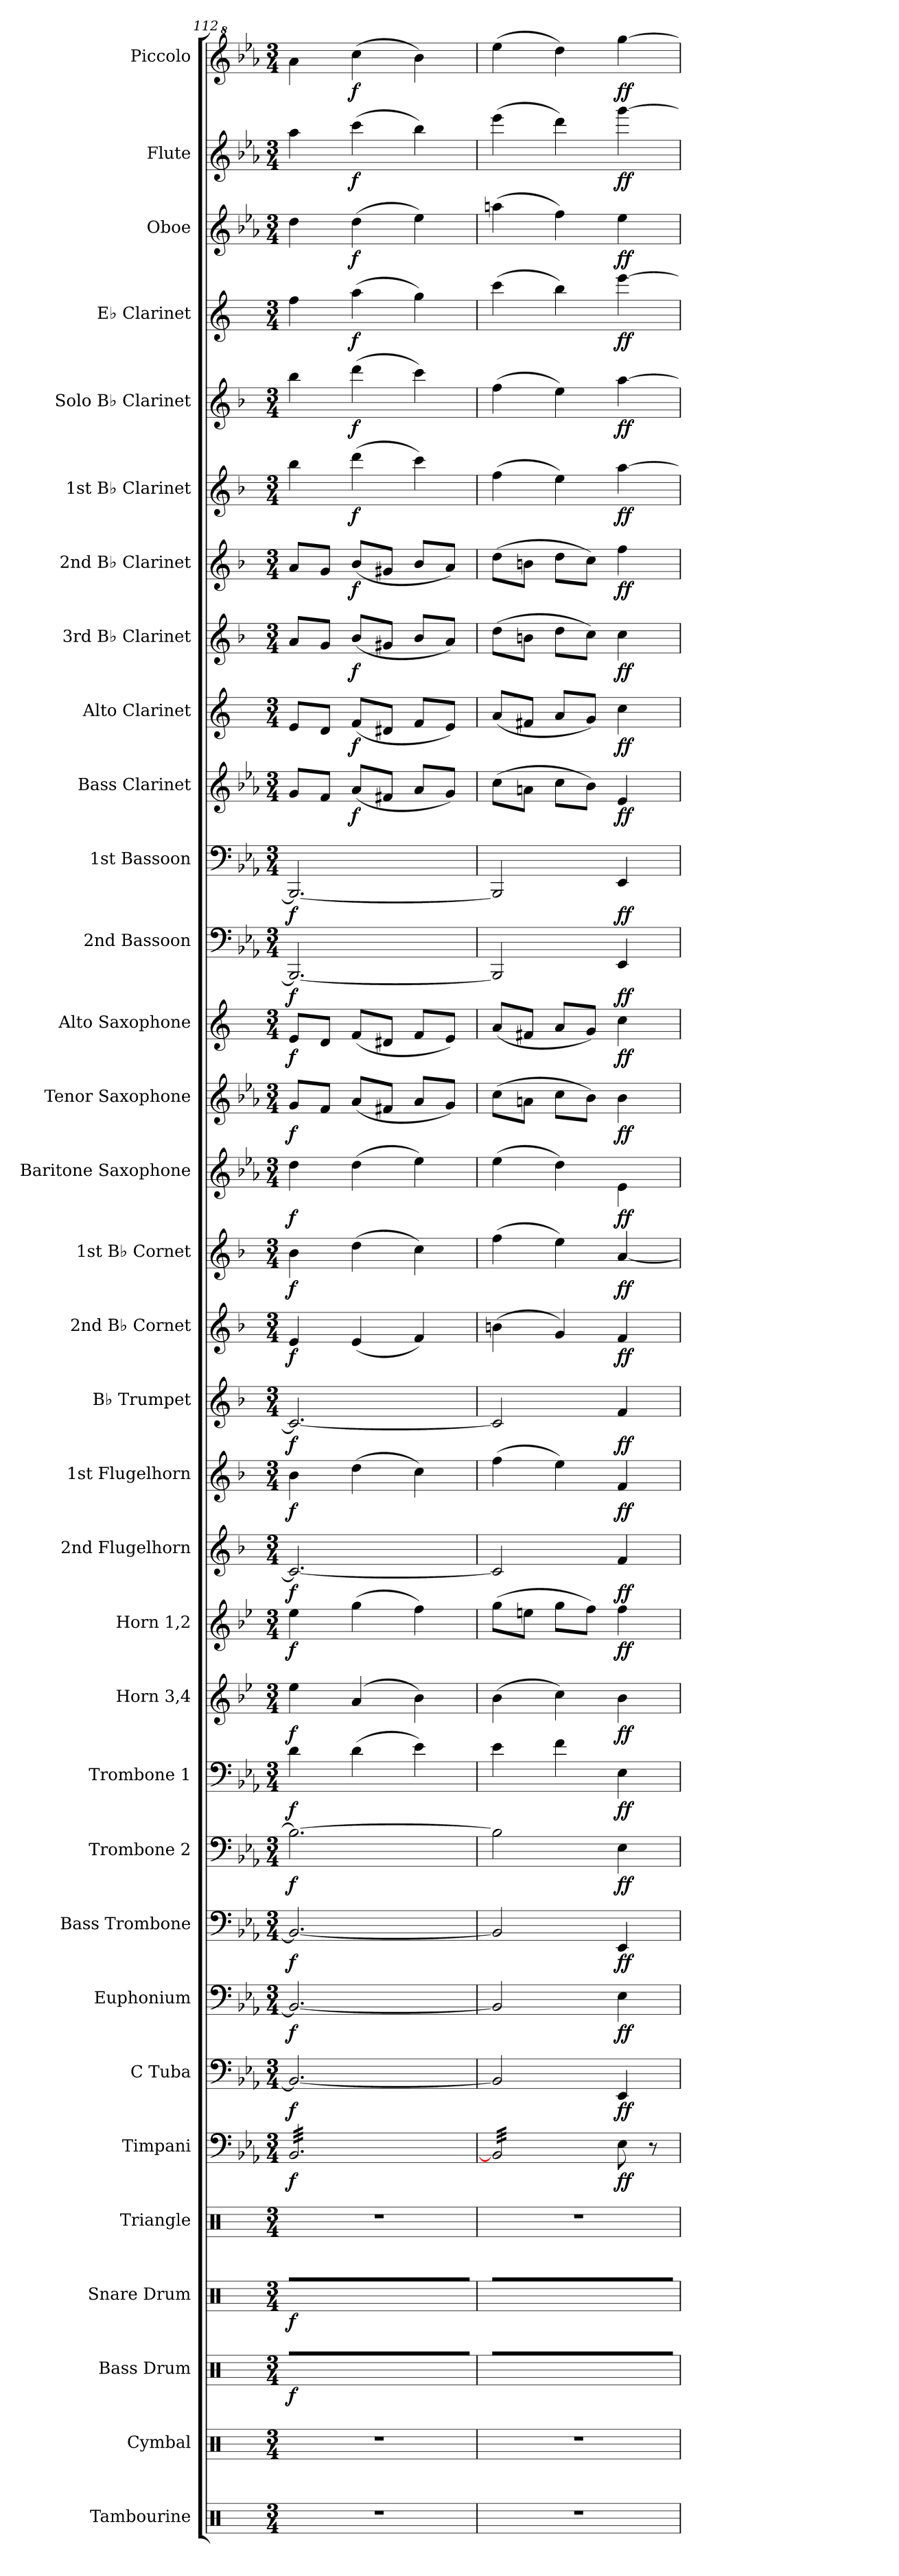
**kern	**kern	**kern	**dynam	**kern	**dynam	**kern	**kern	**dynam	**kern	**dynam	**kern	**dynam	**kern	**dynam	**kern	**dynam	**kern	**dynam	**kern	**dynam	**kern	**dynam	**kern	**dynam	**kern	**dynam	**kern	**dynam	**kern	**dynam	**kern	**dynam	**kern	**dynam	**kern	**dynam	**kern	**dynam	**kern	**dynam	**kern	**dynam	**kern	**dynam	**kern	**dynam	**kern	**dynam	**kern	**dynam	**kern	**dynam	**kern	**dynam	**kern	**dynam	**kern	**dynam	**kern	**dynam	**kern	**dynam
*part33	*part32	*part31	*part31	*part30	*part30	*part29	*part28	*part28	*part27	*part27	*part26	*part26	*part25	*part25	*part24	*part24	*part23	*part23	*part22	*part22	*part21	*part21	*part20	*part20	*part19	*part19	*part18	*part18	*part17	*part17	*part16	*part16	*part15	*part15	*part14	*part14	*part13	*part13	*part12	*part12	*part11	*part11	*part10	*part10	*part9	*part9	*part8	*part8	*part7	*part7	*part6	*part6	*part5	*part5	*part4	*part4	*part3	*part3	*part2	*part2	*part1	*part1
*staff33	*staff32	*staff31	*staff31	*staff30	*staff30	*staff29	*staff28	*staff28	*staff27	*staff27	*staff26	*staff26	*staff25	*staff25	*staff24	*staff24	*staff23	*staff23	*staff22	*staff22	*staff21	*staff21	*staff20	*staff20	*staff19	*staff19	*staff18	*staff18	*staff17	*staff17	*staff16	*staff16	*staff15	*staff15	*staff14	*staff14	*staff13	*staff13	*staff12	*staff12	*staff11	*staff11	*staff10	*staff10	*staff9	*staff9	*staff8	*staff8	*staff7	*staff7	*staff6	*staff6	*staff5	*staff5	*staff4	*staff4	*staff3	*staff3	*staff2	*staff2	*staff1	*staff1
*I"Tambourine	*I"Cymbal	*I"Bass Drum	*	*I"Snare Drum	*	*I"Triangle	*I"Timpani	*	*I"C Tuba	*	*I"Euphonium	*	*I"Bass Trombone	*	*I"Trombone 2	*	*I"Trombone 1	*	*I"Horn 3,4	*	*I"Horn 1,2	*	*I"2nd Flugelhorn	*	*I"1st Flugelhorn	*	*I"B♭ Trumpet	*	*I"2nd B♭ Cornet	*	*I"1st B♭ Cornet	*	*I"Baritone Saxophone	*	*I"Tenor Saxophone	*	*I"Alto Saxophone	*	*I"2nd Bassoon	*	*I"1st Bassoon	*	*I"Bass Clarinet	*	*I"Alto Clarinet	*	*I"3rd B♭ Clarinet	*	*I"2nd B♭ Clarinet	*	*I"1st B♭ Clarinet	*	*I"Solo B♭ Clarinet	*	*I"E♭ Clarinet	*	*I"Oboe	*	*I"Flute	*	*I"Piccolo	*
*I'Tamb.	*I'Cym.	*I'B. Dr.	*	*I'Sn. Dr.	*	*I'Trgl.	*I'Timp.	*	*I'C Tu.	*	*I'Eu.	*	*I'B. Trb.	*	*I'Trb. 2	*	*I'Trb. 1	*	*I'Hn. 3,4	*	*I'Hn. 1,2	*	*I'2nd Flghn.	*	*I'1st Flghn.	*	*I'B♭ Tpt.	*	*I'2nd B♭ Cnt.	*	*I'1st B♭ Cnt.	*	*I'Bar. Sax.	*	*I'T. Sax.	*	*I'A. Sax.	*	*I'2nd Bsn.	*	*I'1st Bsn.	*	*I'B. Cl.	*	*I'A. Cl.	*	*I'3rd B♭ Cl.	*	*I'2nd B♭ Cl.	*	*I'1st B♭ Cl.	*	*I'Solo B♭ Cl.	*	*I'E♭ Cl.	*	*I'Ob.	*	*I'Fl.	*	*I'Picc.	*
*clefX	*clefX	*clefX	*	*clefX	*	*clefX	*clefF4	*	*clefF4	*	*clefF4	*	*clefF4	*	*clefF4	*	*clefF4	*	*clefG2	*	*clefG2	*	*clefG2	*	*clefG2	*	*clefG2	*	*clefG2	*	*clefG2	*	*clefG2	*	*clefG2	*	*clefG2	*	*clefF4	*	*clefF4	*	*clefG2	*	*clefG2	*	*clefG2	*	*clefG2	*	*clefG2	*	*clefG2	*	*clefG2	*	*clefG2	*	*clefG2	*	*clefG^2	*
*	*	*	*	*	*	*	*	*	*	*	*	*	*	*	*	*	*	*	*ITrd4c7	*	*ITrd4c7	*	*ITrd1c2	*	*ITrd1c2	*	*ITrd1c2	*	*ITrd1c2	*	*ITrd1c2	*	*ITrd12c21	*	*ITrd8c14	*	*ITrd5c9	*	*	*	*	*	*ITrd8c14	*	*ITrd5c9	*	*ITrd1c2	*	*ITrd1c2	*	*ITrd1c2	*	*ITrd1c2	*	*ITrd-2c-3	*	*	*	*	*	*ITrd-7c-12	*
*k[]	*k[]	*k[]	*	*k[]	*	*k[]	*k[b-e-a-]	*	*k[b-e-a-]	*	*k[b-e-a-]	*	*k[b-e-a-]	*	*k[b-e-a-]	*	*k[b-e-a-]	*	*k[b-e-a-]	*	*k[b-e-a-]	*	*k[b-e-a-]	*	*k[b-e-a-]	*	*k[b-e-a-]	*	*k[b-e-a-]	*	*k[b-e-a-]	*	*k[b-e-a-]	*	*k[b-e-a-]	*	*k[b-e-a-]	*	*k[b-e-a-]	*	*k[b-e-a-]	*	*k[b-e-a-]	*	*k[b-e-a-]	*	*k[b-e-a-]	*	*k[b-e-a-]	*	*k[b-e-a-]	*	*k[b-e-a-]	*	*k[b-e-a-]	*	*k[b-e-a-]	*	*k[b-e-a-]	*	*k[b-e-a-]	*
*C:	*C:	*C:	*	*C:	*	*C:	*E-:	*	*E-:	*	*E-:	*	*E-:	*	*E-:	*	*E-:	*	*E-:	*	*E-:	*	*E-:	*	*E-:	*	*E-:	*	*E-:	*	*E-:	*	*E-:	*	*E-:	*	*E-:	*	*E-:	*	*E-:	*	*E-:	*	*E-:	*	*E-:	*	*E-:	*	*E-:	*	*E-:	*	*E-:	*	*E-:	*	*E-:	*	*E-:	*
*M3/4	*M3/4	*M3/4	*	*M3/4	*	*M3/4	*M3/4	*	*M3/4	*	*M3/4	*	*M3/4	*	*M3/4	*	*M3/4	*	*M3/4	*	*M3/4	*	*M3/4	*	*M3/4	*	*M3/4	*	*M3/4	*	*M3/4	*	*M3/4	*	*M3/4	*	*M3/4	*	*M3/4	*	*M3/4	*	*M3/4	*	*M3/4	*	*M3/4	*	*M3/4	*	*M3/4	*	*M3/4	*	*M3/4	*	*M3/4	*	*M3/4	*	*M3/4	*
=112	=112	=112	=112	=112	=112	=112	=112	=112	=112	=112	=112	=112	=112	=112	=112	=112	=112	=112	=112	=112	=112	=112	=112	=112	=112	=112	=112	=112	=112	=112	=112	=112	=112	=112	=112	=112	=112	=112	=112	=112	=112	=112	=112	=112	=112	=112	=112	=112	=112	=112	=112	=112	=112	=112	=112	=112	=112	=112	=112	=112	=112	=112
!	!	!	!LO:DY:b	!	!LO:DY:b	!	!	!LO:DY:b	!	!LO:DY:b	!	!LO:DY:b	!	!LO:DY:b	!	!LO:DY:b	!	!LO:DY:b	!	!LO:DY:b	!	!LO:DY:b	!	!LO:DY:b	!	!LO:DY:b	!	!LO:DY:b	!	!LO:DY:b	!	!LO:DY:b	!	!LO:DY:b	!	!LO:DY:b	!	!LO:DY:b	!	!LO:DY:b	!	!LO:DY:b	!	!	!	!	!	!	!	!	!	!	!	!	!	!	!	!	!	!	!	!
*	*	*tremolo	*	*	*	*	*	*	*	*	*	*	*	*	*	*	*	*	*	*	*	*	*	*	*	*	*	*	*	*	*	*	*	*	*	*	*	*	*	*	*	*	*	*	*	*	*	*	*	*	*	*	*	*	*	*	*	*	*	*	*	*
*	*	*	*	*tremolo	*	*	*	*	*	*	*	*	*	*	*	*	*	*	*	*	*	*	*	*	*	*	*	*	*	*	*	*	*	*	*	*	*	*	*	*	*	*	*	*	*	*	*	*	*	*	*	*	*	*	*	*	*	*	*	*	*	*
*	*	*	*	*	*	*	*tremolo	*	*	*	*	*	*	*	*	*	*	*	*	*	*	*	*	*	*	*	*	*	*	*	*	*	*	*	*	*	*	*	*	*	*	*	*	*	*	*	*	*	*	*	*	*	*	*	*	*	*	*	*	*	*	*
2.r	2.r	32R\LLL	f	32R\LLL	f	2.r	32BB-/LLL	f	2.BB-/_	f	2.BB-/_	f	2.BB-/_	f	2.B-\_	f	4d\	f	4a-\	f	4a-\	f	2.B-/_	f	4a-\	f	2.B-/_	f	4d/	f	4a-\	f	4d\	f	8G/L	f	8G/L	f	2.BBB-/_	f	2.BBB-/_	f	8G/L	.	8G/L	.	8g/L	.	8g/L	.	4aa-\	.	4aa-\	.	4aa-\	.	4dd\	.	4aa-\	.	4aaa-\	.
.	.	32R\	.	32R\	.	.	32BB-/	.	.	.	.	.	.	.	.	.	.	.	.	.	.	.	.	.	.	.	.	.	.	.	.	.	.	.	.	.	.	.	.	.	.	.	.	.	.	.	.	.	.	.	.	.	.	.	.	.	.	.	.	.	.	.
.	.	32R\	.	32R\	.	.	32BB-/	.	.	.	.	.	.	.	.	.	.	.	.	.	.	.	.	.	.	.	.	.	.	.	.	.	.	.	.	.	.	.	.	.	.	.	.	.	.	.	.	.	.	.	.	.	.	.	.	.	.	.	.	.	.	.
.	.	32R\	.	32R\	.	.	32BB-/	.	.	.	.	.	.	.	.	.	.	.	.	.	.	.	.	.	.	.	.	.	.	.	.	.	.	.	.	.	.	.	.	.	.	.	.	.	.	.	.	.	.	.	.	.	.	.	.	.	.	.	.	.	.	.
.	.	32R\	.	32R\	.	.	32BB-/	.	.	.	.	.	.	.	.	.	.	.	.	.	.	.	.	.	.	.	.	.	.	.	.	.	.	.	8F/J	.	8F/J	.	.	.	.	.	8F/J	.	8F/J	.	8f/J	.	8f/J	.	.	.	.	.	.	.	.	.	.	.	.	.
.	.	32R\	.	32R\	.	.	32BB-/	.	.	.	.	.	.	.	.	.	.	.	.	.	.	.	.	.	.	.	.	.	.	.	.	.	.	.	.	.	.	.	.	.	.	.	.	.	.	.	.	.	.	.	.	.	.	.	.	.	.	.	.	.	.	.
.	.	32R\	.	32R\	.	.	32BB-/	.	.	.	.	.	.	.	.	.	.	.	.	.	.	.	.	.	.	.	.	.	.	.	.	.	.	.	.	.	.	.	.	.	.	.	.	.	.	.	.	.	.	.	.	.	.	.	.	.	.	.	.	.	.	.
.	.	32R\	.	32R\	.	.	32BB-/	.	.	.	.	.	.	.	.	.	.	.	.	.	.	.	.	.	.	.	.	.	.	.	.	.	.	.	.	.	.	.	.	.	.	.	.	.	.	.	.	.	.	.	.	.	.	.	.	.	.	.	.	.	.	.
!	!	!	!	!	!	!	!	!	!	!	!	!	!	!	!	!	!	!	!	!	!	!	!	!	!	!	!	!	!	!	!	!	!	!	!	!	!	!	!	!	!	!	!	!LO:DY:b	!	!LO:DY:b	!	!LO:DY:b	!	!LO:DY:b	!	!LO:DY:b	!	!LO:DY:b	!	!LO:DY:b	!	!LO:DY:b	!	!LO:DY:b	!	!LO:DY:b
.	.	32R\	.	32R\	.	.	32BB-/	.	.	.	.	.	.	.	.	.	(4d\	.	(4d/	.	(4cc\	.	.	.	(4cc\	.	.	.	(4d/	.	(4cc\	.	(4d\	.	(8A-/L	.	(8A-/L	.	.	.	.	.	(8A-/L	f	(8A-/L	f	(8a-/L	f	(8a-/L	f	(4ccc\	f	(4ccc\	f	(4ccc\	f	(4dd\	f	(4ccc\	f	(4cccc\	f
.	.	32R\	.	32R\	.	.	32BB-/	.	.	.	.	.	.	.	.	.	.	.	.	.	.	.	.	.	.	.	.	.	.	.	.	.	.	.	.	.	.	.	.	.	.	.	.	.	.	.	.	.	.	.	.	.	.	.	.	.	.	.	.	.	.	.
.	.	32R\	.	32R\	.	.	32BB-/	.	.	.	.	.	.	.	.	.	.	.	.	.	.	.	.	.	.	.	.	.	.	.	.	.	.	.	.	.	.	.	.	.	.	.	.	.	.	.	.	.	.	.	.	.	.	.	.	.	.	.	.	.	.	.
.	.	32R\	.	32R\	.	.	32BB-/	.	.	.	.	.	.	.	.	.	.	.	.	.	.	.	.	.	.	.	.	.	.	.	.	.	.	.	.	.	.	.	.	.	.	.	.	.	.	.	.	.	.	.	.	.	.	.	.	.	.	.	.	.	.	.
.	.	32R\	.	32R\	.	.	32BB-/	.	.	.	.	.	.	.	.	.	.	.	.	.	.	.	.	.	.	.	.	.	.	.	.	.	.	.	8F#X/J	.	8F#X/J	.	.	.	.	.	8F#X/J	.	8F#X/J	.	8f#X/J	.	8f#X/J	.	.	.	.	.	.	.	.	.	.	.	.	.
.	.	32R\	.	32R\	.	.	32BB-/	.	.	.	.	.	.	.	.	.	.	.	.	.	.	.	.	.	.	.	.	.	.	.	.	.	.	.	.	.	.	.	.	.	.	.	.	.	.	.	.	.	.	.	.	.	.	.	.	.	.	.	.	.	.	.
.	.	32R\	.	32R\	.	.	32BB-/	.	.	.	.	.	.	.	.	.	.	.	.	.	.	.	.	.	.	.	.	.	.	.	.	.	.	.	.	.	.	.	.	.	.	.	.	.	.	.	.	.	.	.	.	.	.	.	.	.	.	.	.	.	.	.
.	.	32R\	.	32R\	.	.	32BB-/	.	.	.	.	.	.	.	.	.	.	.	.	.	.	.	.	.	.	.	.	.	.	.	.	.	.	.	.	.	.	.	.	.	.	.	.	.	.	.	.	.	.	.	.	.	.	.	.	.	.	.	.	.	.	.
.	.	32R\	.	32R\	.	.	32BB-/	.	.	.	.	.	.	.	.	.	4e-\)	.	4e-\)	.	4b-\)	.	.	.	4b-\)	.	.	.	4e-/)	.	4b-\)	.	4e-\)	.	8A-/L	.	8A-/L	.	.	.	.	.	8A-/L	.	8A-/L	.	8a-/L	.	8a-/L	.	4bb-\)	.	4bb-\)	.	4bb-\)	.	4ee-\)	.	4bb-\)	.	4bbb-\)	.
.	.	32R\	.	32R\	.	.	32BB-/	.	.	.	.	.	.	.	.	.	.	.	.	.	.	.	.	.	.	.	.	.	.	.	.	.	.	.	.	.	.	.	.	.	.	.	.	.	.	.	.	.	.	.	.	.	.	.	.	.	.	.	.	.	.	.
.	.	32R\	.	32R\	.	.	32BB-/	.	.	.	.	.	.	.	.	.	.	.	.	.	.	.	.	.	.	.	.	.	.	.	.	.	.	.	.	.	.	.	.	.	.	.	.	.	.	.	.	.	.	.	.	.	.	.	.	.	.	.	.	.	.	.
.	.	32R\	.	32R\	.	.	32BB-/	.	.	.	.	.	.	.	.	.	.	.	.	.	.	.	.	.	.	.	.	.	.	.	.	.	.	.	.	.	.	.	.	.	.	.	.	.	.	.	.	.	.	.	.	.	.	.	.	.	.	.	.	.	.	.
.	.	32R\	.	32R\	.	.	32BB-/	.	.	.	.	.	.	.	.	.	.	.	.	.	.	.	.	.	.	.	.	.	.	.	.	.	.	.	8G/J)	.	8G/J)	.	.	.	.	.	8G/J)	.	8G/J)	.	8g/J)	.	8g/J)	.	.	.	.	.	.	.	.	.	.	.	.	.
.	.	32R\	.	32R\	.	.	32BB-/	.	.	.	.	.	.	.	.	.	.	.	.	.	.	.	.	.	.	.	.	.	.	.	.	.	.	.	.	.	.	.	.	.	.	.	.	.	.	.	.	.	.	.	.	.	.	.	.	.	.	.	.	.	.	.
.	.	32R\	.	32R\	.	.	32BB-/	.	.	.	.	.	.	.	.	.	.	.	.	.	.	.	.	.	.	.	.	.	.	.	.	.	.	.	.	.	.	.	.	.	.	.	.	.	.	.	.	.	.	.	.	.	.	.	.	.	.	.	.	.	.	.
.	.	32R\JJJ	.	32R\JJJ	.	.	32BB-/JJJ	.	.	.	.	.	.	.	.	.	.	.	.	.	.	.	.	.	.	.	.	.	.	.	.	.	.	.	.	.	.	.	.	.	.	.	.	.	.	.	.	.	.	.	.	.	.	.	.	.	.	.	.	.	.	.
=113	=113	=113	=113	=113	=113	=113	=113	=113	=113	=113	=113	=113	=113	=113	=113	=113	=113	=113	=113	=113	=113	=113	=113	=113	=113	=113	=113	=113	=113	=113	=113	=113	=113	=113	=113	=113	=113	=113	=113	=113	=113	=113	=113	=113	=113	=113	=113	=113	=113	=113	=113	=113	=113	=113	=113	=113	=113	=113	=113	=113	=113	=113
2.r	2.r	32R\LLL	.	32R\LLL	.	2.r	32BB-/]LLL	.	2BB-/]	.	2BB-/]	.	2BB-/]	.	2B-\]	.	4e-\	.	(4e-\	.	(8cc\L	.	2B-/]	.	(4ee-\	.	2B-/]	.	(4an\	.	(4ee-\	.	(4e-\	.	(8c\L	.	(8c/L	.	2BBB-/]	.	2BBB-/]	.	(8c\L	.	(8c/L	.	(8cc\L	.	(8cc\L	.	(4ee-\	.	(4ee-\	.	(4eee-\	.	(4aan\	.	(4eee-\	.	(4eeee-\	.
.	.	32R\	.	32R\	.	.	32BB-/	.	.	.	.	.	.	.	.	.	.	.	.	.	.	.	.	.	.	.	.	.	.	.	.	.	.	.	.	.	.	.	.	.	.	.	.	.	.	.	.	.	.	.	.	.	.	.	.	.	.	.	.	.	.	.
.	.	32R\	.	32R\	.	.	32BB-/	.	.	.	.	.	.	.	.	.	.	.	.	.	.	.	.	.	.	.	.	.	.	.	.	.	.	.	.	.	.	.	.	.	.	.	.	.	.	.	.	.	.	.	.	.	.	.	.	.	.	.	.	.	.	.
.	.	32R\	.	32R\	.	.	32BB-/	.	.	.	.	.	.	.	.	.	.	.	.	.	.	.	.	.	.	.	.	.	.	.	.	.	.	.	.	.	.	.	.	.	.	.	.	.	.	.	.	.	.	.	.	.	.	.	.	.	.	.	.	.	.	.
.	.	32R\	.	32R\	.	.	32BB-/	.	.	.	.	.	.	.	.	.	.	.	.	.	8an\J	.	.	.	.	.	.	.	.	.	.	.	.	.	8An\J	.	8An/J	.	.	.	.	.	8An\J	.	8An/J	.	8an\J	.	8an\J	.	.	.	.	.	.	.	.	.	.	.	.	.
.	.	32R\	.	32R\	.	.	32BB-/	.	.	.	.	.	.	.	.	.	.	.	.	.	.	.	.	.	.	.	.	.	.	.	.	.	.	.	.	.	.	.	.	.	.	.	.	.	.	.	.	.	.	.	.	.	.	.	.	.	.	.	.	.	.	.
.	.	32R\	.	32R\	.	.	32BB-/	.	.	.	.	.	.	.	.	.	.	.	.	.	.	.	.	.	.	.	.	.	.	.	.	.	.	.	.	.	.	.	.	.	.	.	.	.	.	.	.	.	.	.	.	.	.	.	.	.	.	.	.	.	.	.
.	.	32R\	.	32R\	.	.	32BB-/	.	.	.	.	.	.	.	.	.	.	.	.	.	.	.	.	.	.	.	.	.	.	.	.	.	.	.	.	.	.	.	.	.	.	.	.	.	.	.	.	.	.	.	.	.	.	.	.	.	.	.	.	.	.	.
.	.	32R\	.	32R\	.	.	32BB-/	.	.	.	.	.	.	.	.	.	4f\	.	4f\)	.	8cc\L	.	.	.	4dd\)	.	.	.	4f/)	.	4dd\)	.	4d\)	.	8c\L	.	8c/L	.	.	.	.	.	8c\L	.	8c/L	.	8cc\L	.	8cc\L	.	4dd\)	.	4dd\)	.	4ddd\)	.	4ff\)	.	4ddd\)	.	4dddd\)	.
.	.	32R\	.	32R\	.	.	32BB-/	.	.	.	.	.	.	.	.	.	.	.	.	.	.	.	.	.	.	.	.	.	.	.	.	.	.	.	.	.	.	.	.	.	.	.	.	.	.	.	.	.	.	.	.	.	.	.	.	.	.	.	.	.	.	.
.	.	32R\	.	32R\	.	.	32BB-/	.	.	.	.	.	.	.	.	.	.	.	.	.	.	.	.	.	.	.	.	.	.	.	.	.	.	.	.	.	.	.	.	.	.	.	.	.	.	.	.	.	.	.	.	.	.	.	.	.	.	.	.	.	.	.
.	.	32R\	.	32R\	.	.	32BB-/	.	.	.	.	.	.	.	.	.	.	.	.	.	.	.	.	.	.	.	.	.	.	.	.	.	.	.	.	.	.	.	.	.	.	.	.	.	.	.	.	.	.	.	.	.	.	.	.	.	.	.	.	.	.	.
.	.	32R\	.	32R\	.	.	32BB-/	.	.	.	.	.	.	.	.	.	.	.	.	.	8b-\J)	.	.	.	.	.	.	.	.	.	.	.	.	.	8B-\J)	.	8B-/J)	.	.	.	.	.	8B-\J)	.	8B-/J)	.	8b-\J)	.	8b-\J)	.	.	.	.	.	.	.	.	.	.	.	.	.
.	.	32R\	.	32R\	.	.	32BB-/	.	.	.	.	.	.	.	.	.	.	.	.	.	.	.	.	.	.	.	.	.	.	.	.	.	.	.	.	.	.	.	.	.	.	.	.	.	.	.	.	.	.	.	.	.	.	.	.	.	.	.	.	.	.	.
.	.	32R\	.	32R\	.	.	32BB-/	.	.	.	.	.	.	.	.	.	.	.	.	.	.	.	.	.	.	.	.	.	.	.	.	.	.	.	.	.	.	.	.	.	.	.	.	.	.	.	.	.	.	.	.	.	.	.	.	.	.	.	.	.	.	.
.	.	32R\	.	32R\	.	.	32BB-/JJJ	.	.	.	.	.	.	.	.	.	.	.	.	.	.	.	.	.	.	.	.	.	.	.	.	.	.	.	.	.	.	.	.	.	.	.	.	.	.	.	.	.	.	.	.	.	.	.	.	.	.	.	.	.	.	.
*	*	*	*	*	*	*	*Xtremolo	*	*	*	*	*	*	*	*	*	*	*	*	*	*	*	*	*	*	*	*	*	*	*	*	*	*	*	*	*	*	*	*	*	*	*	*	*	*	*	*	*	*	*	*	*	*	*	*	*	*	*	*	*	*	*
!	!	!	!	!	!	!	!	!LO:DY:b	!	!LO:DY:b	!	!LO:DY:b	!	!LO:DY:b	!	!LO:DY:b	!	!LO:DY:b	!	!LO:DY:b	!	!LO:DY:b	!	!LO:DY:b	!	!LO:DY:b	!	!LO:DY:b	!	!LO:DY:b	!	!LO:DY:b	!	!LO:DY:b	!	!LO:DY:b	!	!LO:DY:b	!	!LO:DY:b	!	!LO:DY:b	!	!LO:DY:b	!	!LO:DY:b	!	!LO:DY:b	!	!LO:DY:b	!	!LO:DY:b	!	!LO:DY:b	!	!LO:DY:b	!	!LO:DY:b	!	!LO:DY:b	!	!LO:DY:b
.	.	32R\	.	32R\	.	.	8E-\	ff	4EE-/	ff	4E-\	ff	4EE-/	ff	4E-\	ff	4E-\	ff	4e-\	ff	4b-\	ff	4e-/	ff	4e-/	ff	4e-/	ff	4e-/	ff	[4g/	ff	4E-\	ff	4B-\	ff	4e-\	ff	4EE-/	ff	4EE-/	ff	4E-/	ff	4e-\	ff	4b-\	ff	4ee-\	ff	[4gg\	ff	[4gg\	ff	[4ggg\	ff	4ee-\	ff	[4ggg\	ff	[4gggg\	ff
.	.	32R\	.	32R\	.	.	.	.	.	.	.	.	.	.	.	.	.	.	.	.	.	.	.	.	.	.	.	.	.	.	.	.	.	.	.	.	.	.	.	.	.	.	.	.	.	.	.	.	.	.	.	.	.	.	.	.	.	.	.	.	.	.
.	.	32R\	.	32R\	.	.	.	.	.	.	.	.	.	.	.	.	.	.	.	.	.	.	.	.	.	.	.	.	.	.	.	.	.	.	.	.	.	.	.	.	.	.	.	.	.	.	.	.	.	.	.	.	.	.	.	.	.	.	.	.	.	.
.	.	32R\	.	32R\	.	.	.	.	.	.	.	.	.	.	.	.	.	.	.	.	.	.	.	.	.	.	.	.	.	.	.	.	.	.	.	.	.	.	.	.	.	.	.	.	.	.	.	.	.	.	.	.	.	.	.	.	.	.	.	.	.	.
.	.	32R\	.	32R\	.	.	8r	.	.	.	.	.	.	.	.	.	.	.	.	.	.	.	.	.	.	.	.	.	.	.	.	.	.	.	.	.	.	.	.	.	.	.	.	.	.	.	.	.	.	.	.	.	.	.	.	.	.	.	.	.	.	.
.	.	32R\	.	32R\	.	.	.	.	.	.	.	.	.	.	.	.	.	.	.	.	.	.	.	.	.	.	.	.	.	.	.	.	.	.	.	.	.	.	.	.	.	.	.	.	.	.	.	.	.	.	.	.	.	.	.	.	.	.	.	.	.	.
.	.	32R\	.	32R\	.	.	.	.	.	.	.	.	.	.	.	.	.	.	.	.	.	.	.	.	.	.	.	.	.	.	.	.	.	.	.	.	.	.	.	.	.	.	.	.	.	.	.	.	.	.	.	.	.	.	.	.	.	.	.	.	.	.
.	.	32R\JJJ	.	32R\JJJ	.	.	.	.	.	.	.	.	.	.	.	.	.	.	.	.	.	.	.	.	.	.	.	.	.	.	.	.	.	.	.	.	.	.	.	.	.	.	.	.	.	.	.	.	.	.	.	.	.	.	.	.	.	.	.	.	.	.
*	*	*	*	*Xtremolo	*	*	*	*	*	*	*	*	*	*	*	*	*	*	*	*	*	*	*	*	*	*	*	*	*	*	*	*	*	*	*	*	*	*	*	*	*	*	*	*	*	*	*	*	*	*	*	*	*	*	*	*	*	*	*	*	*	*
*	*	*Xtremolo	*	*	*	*	*	*	*	*	*	*	*	*	*	*	*	*	*	*	*	*	*	*	*	*	*	*	*	*	*	*	*	*	*	*	*	*	*	*	*	*	*	*	*	*	*	*	*	*	*	*	*	*	*	*	*	*	*	*	*	*
=	=	=	=	=	=	=	=	=	=	=	=	=	=	=	=	=	=	=	=	=	=	=	=	=	=	=	=	=	=	=	=	=	=	=	=	=	=	=	=	=	=	=	=	=	=	=	=	=	=	=	=	=	=	=	=	=	=	=	=	=	=	=
*-	*-	*-	*-	*-	*-	*-	*-	*-	*-	*-	*-	*-	*-	*-	*-	*-	*-	*-	*-	*-	*-	*-	*-	*-	*-	*-	*-	*-	*-	*-	*-	*-	*-	*-	*-	*-	*-	*-	*-	*-	*-	*-	*-	*-	*-	*-	*-	*-	*-	*-	*-	*-	*-	*-	*-	*-	*-	*-	*-	*-	*-	*-
